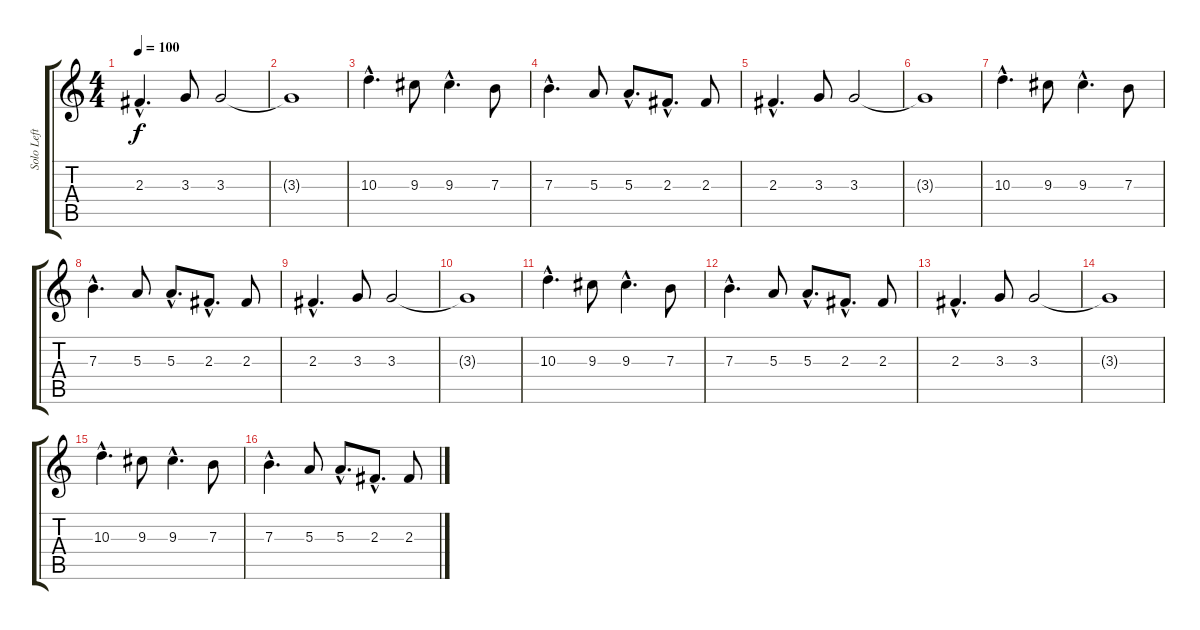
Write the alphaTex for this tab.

\track ("Solo Left" "Solo Left") {instrument overdrivenguitar}
\staff {score tabs}
\tuning (Db4 Ab3 E3 B2 Gb2 B1) {hide}
\ts (4 4)
\tempo 100
\clef g2
\ks c
2.3{hac}.4{d dy f} 3.3.8 3.3.2 |
3.3{t}.1 |
10.3{hac}.4{d} 9.3.8 9.3{hac}.4{d} 7.3.8 |
7.3{hac}.4{d} 5.3.8 5.3{hac}.8{d} 2.3{hac}.8{d} 2.3.8 |
2.3{hac}.4{d} 3.3.8 3.3.2 |
3.3{t}.1 |
10.3{hac}.4{d} 9.3.8 9.3{hac}.4{d} 7.3.8 |
7.3{hac}.4{d} 5.3.8 5.3{hac}.8{d} 2.3{hac}.8{d} 2.3.8 |
2.3{hac}.4{d} 3.3.8 3.3.2 |
3.3{t}.1 |
10.3{hac}.4{d volume 9} 9.3.8 9.3{hac}.4{d} 7.3.8 |
7.3{hac}.4{d} 5.3.8 5.3{hac}.8{d} 2.3{hac}.8{d} 2.3.8 |
2.3{hac}.4{d} 3.3.8 3.3.2 |
3.3{t}.1 |
10.3{hac}.4{d volume 2} 9.3.8 9.3{hac}.4{d} 7.3.8 |
7.3{hac}.4{d} 5.3.8 5.3{hac}.8{d} 2.3{hac}.8{d} 2.3.8
